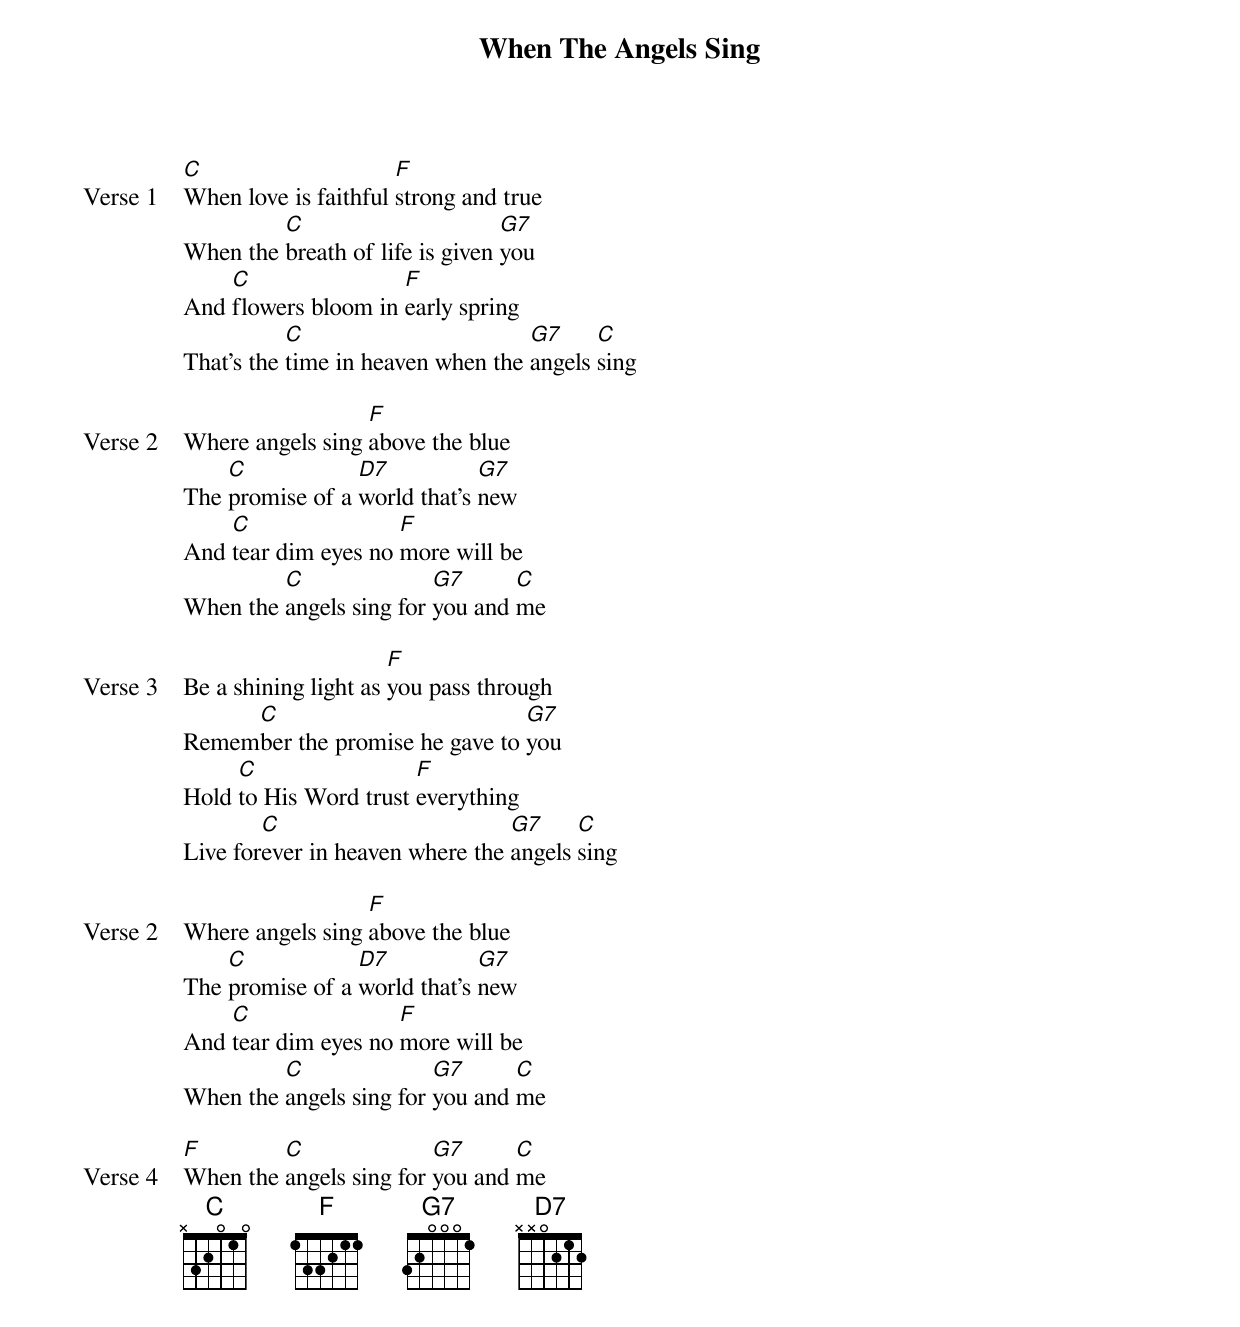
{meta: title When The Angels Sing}
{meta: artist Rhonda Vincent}
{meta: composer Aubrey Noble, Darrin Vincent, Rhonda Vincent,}
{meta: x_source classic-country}
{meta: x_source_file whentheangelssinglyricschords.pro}
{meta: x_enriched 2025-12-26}

{start_of_verse: Verse 1}
[C]When love is faithful [F]strong and true
When the [C]breath of life is given [G7]you
And [C]flowers bloom in [F]early spring
That’s the [C]time in heaven when the [G7]angels [C]sing
{end_of_verse}

{start_of_verse: Verse 2}
Where angels sing [F]above the blue
The [C]promise of a [D7]world that’s [G7]new
And [C]tear dim eyes no [F]more will be
When the [C]angels sing for [G7]you and [C]me
{end_of_verse}

{start_of_verse: Verse 3}
Be a shining light as [F]you pass through
Remem[C]ber the promise he gave to [G7]you
Hold [C]to His Word trust [F]everything
Live for[C]ever in heaven where the [G7]angels [C]sing
{end_of_verse}

{start_of_verse: Verse 2}
Where angels sing [F]above the blue
The [C]promise of a [D7]world that’s [G7]new
And [C]tear dim eyes no [F]more will be
When the [C]angels sing for [G7]you and [C]me
{end_of_verse}

{start_of_verse: Verse 4}
[F]When the [C]angels sing for [G7]you and [C]me
{end_of_verse}
